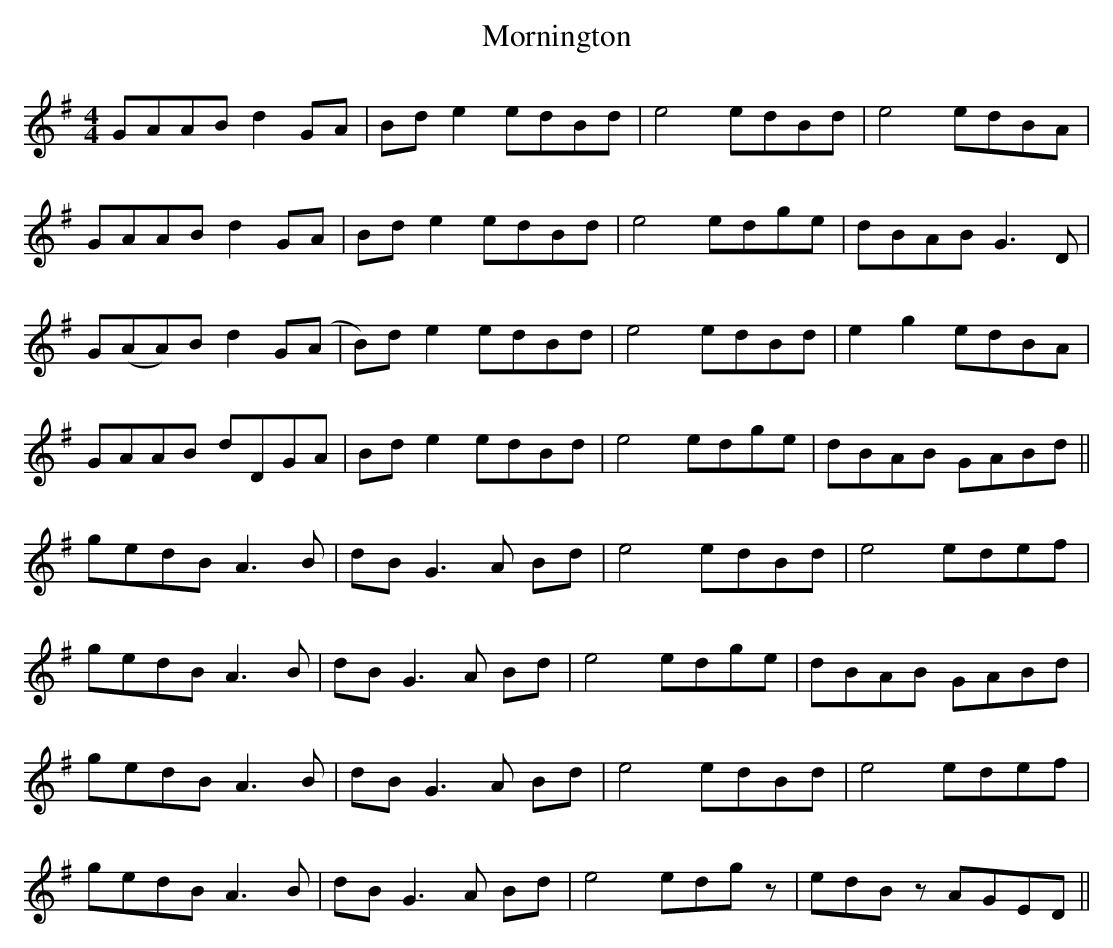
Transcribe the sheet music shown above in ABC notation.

X:1
T: Mornington
M: 4/4
L: 1/8
K: Gmaj
GAAB d2GA|Bde2 edBd|e4 edBd| e4 edBA |
GAAB d2GA|Bde2 edBd|e4 edge|dBAB G3D|
G(AA)B d2G(A|B)de2 edBd|e4 edBd| e2g2 edBA |
GAAB dDGA|Bde2 edBd|e4 edge|dBAB GABd||
gedB A3B|dBG3 A Bd|e4 edBd |e4 edef|
gedB A3B|dBG3 A Bd|e4 edge|dBAB GABd|
gedB A3B|dBG3 A Bd|e4 edBd |e4 edef|
gedB A3B|dBG3 A Bd|e4 edgz|edBz AGED||
